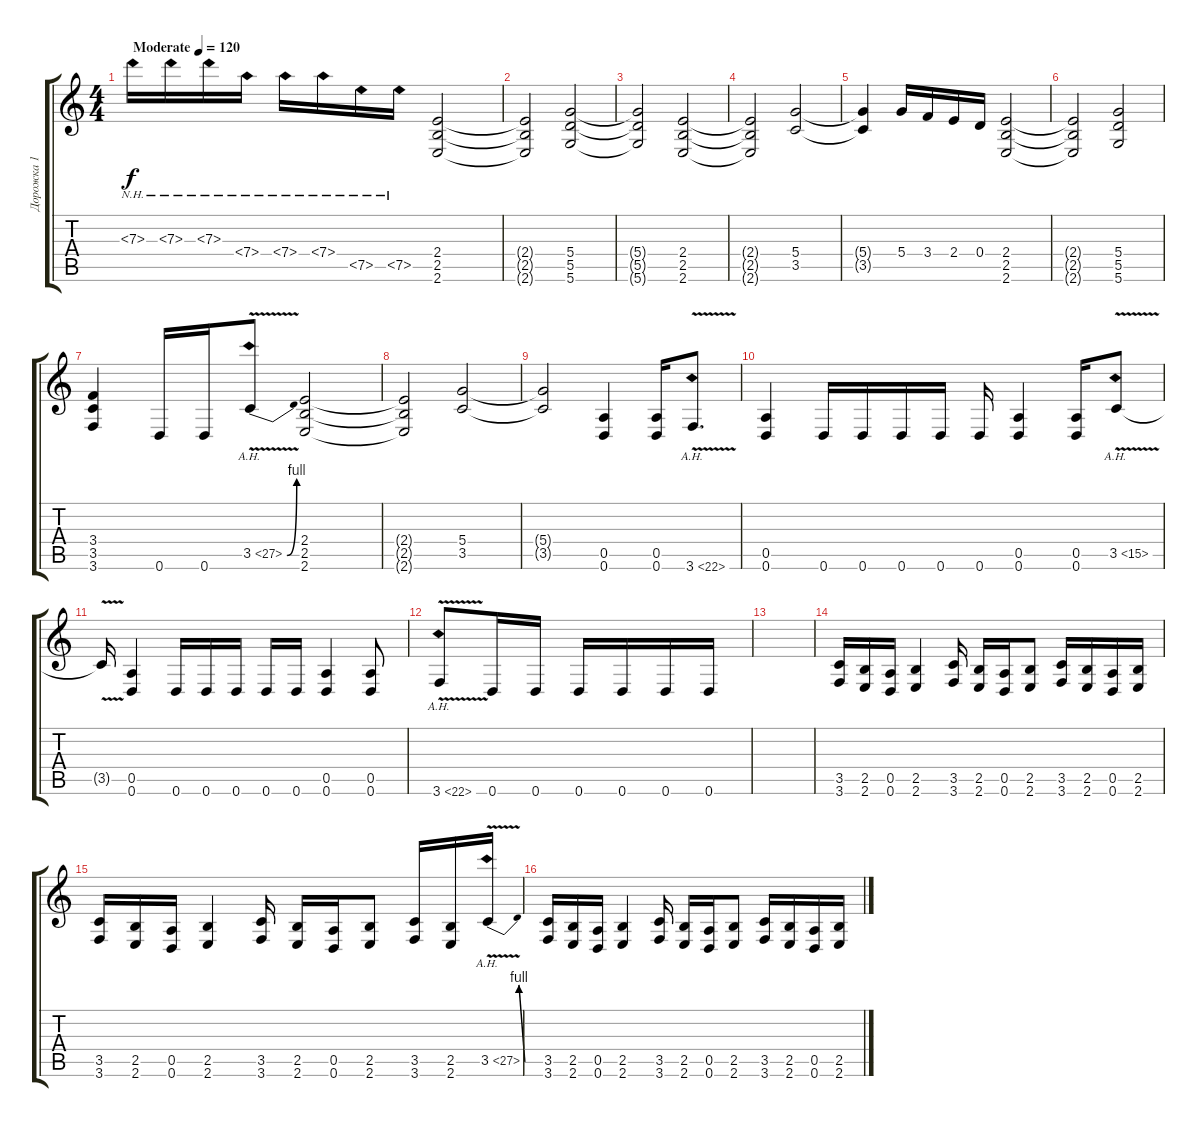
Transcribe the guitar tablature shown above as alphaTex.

\track ("Дорожка 1" "Дорожка 1") {instrument distortionguitar}
\staff {score tabs}
\tuning (E4 B3 G3 D3 A2 D2) {hide}
\ts (4 4)
\tempo (120 "Moderate")
\clef g2
\ks c
7.3{nh}.16{dy f instrument distortionguitar} 7.3{nh}.16 7.3{nh}.16 7.4{nh}.16 7.4{nh}.16 7.4{nh}.16 7.5{nh}.16 7.5{nh}.16 (2.4 2.5 2.6).2 |
(2.4{t} 2.5{t} 2.6{t}).2 (5.4 5.5 5.6).2 |
(5.4{t} 5.5{t} 5.6{t}).2 (2.4 2.5 2.6).2 |
(2.4{t} 2.5{t} 2.6{t}).2 (5.4 3.5).2 |
(5.4{t} 3.5{t}).4 5.4.16 3.4.16 2.4.16 0.4.16 (2.4 2.5 2.6).2 |
(2.4{t} 2.5{t} 2.6{t}).2 (5.4 5.5 5.6).2 |
(3.4 3.5 3.6).4 0.6.16 0.6.16 3.5{be (bend 0 0 60 4) ah 24 v}.8 (2.4 2.5 2.6).2 |
(2.4{t} 2.5{t} 2.6{t}).2 (5.4 3.5).2 |
(5.4{t} 3.5{t}).2 (0.5 0.6).4 (0.5 0.6).16 3.6{ah 19 v}.8{d} |
(0.5 0.6).4 0.6.16 0.6.16 0.6.16 0.6.16 0.6.16 (0.5 0.6).4 (0.5 0.6).16 3.5{ah 12 v}.8 |
3.5{t}.16 (0.5 0.6).4 0.6.16 0.6.16 0.6.16 0.6.16 0.6.16 (0.5 0.6).4 (0.5 0.6).8 |
3.6{ah 19 v}.8 0.6.16 0.6.16 0.6.16 0.6.16 0.6.16 0.6.16 |
|
(3.5 3.6).16 (2.5 2.6).16 (0.5 0.6).16 (2.5 2.6).4 (3.5 3.6).16 (2.5 2.6).16 (0.5 0.6).16 (2.5 2.6).8 (3.5 3.6).16 (2.5 2.6).16 (0.5 0.6).16 (2.5 2.6).16 |
(3.5 3.6).16 (2.5 2.6).16 (0.5 0.6).16 (2.5 2.6).4 (3.5 3.6).16 (2.5 2.6).16 (0.5 0.6).16 (2.5 2.6).8 (3.5 3.6).16 (2.5 2.6).16 3.5{be (bend 0 0 60 4) ah 24 v}.16 |
(3.5 3.6).16 (2.5 2.6).16 (0.5 0.6).16 (2.5 2.6).4 (3.5 3.6).16 (2.5 2.6).16 (0.5 0.6).16 (2.5 2.6).8 (3.5 3.6).16 (2.5 2.6).16 (0.5 0.6).16 (2.5 2.6).16
